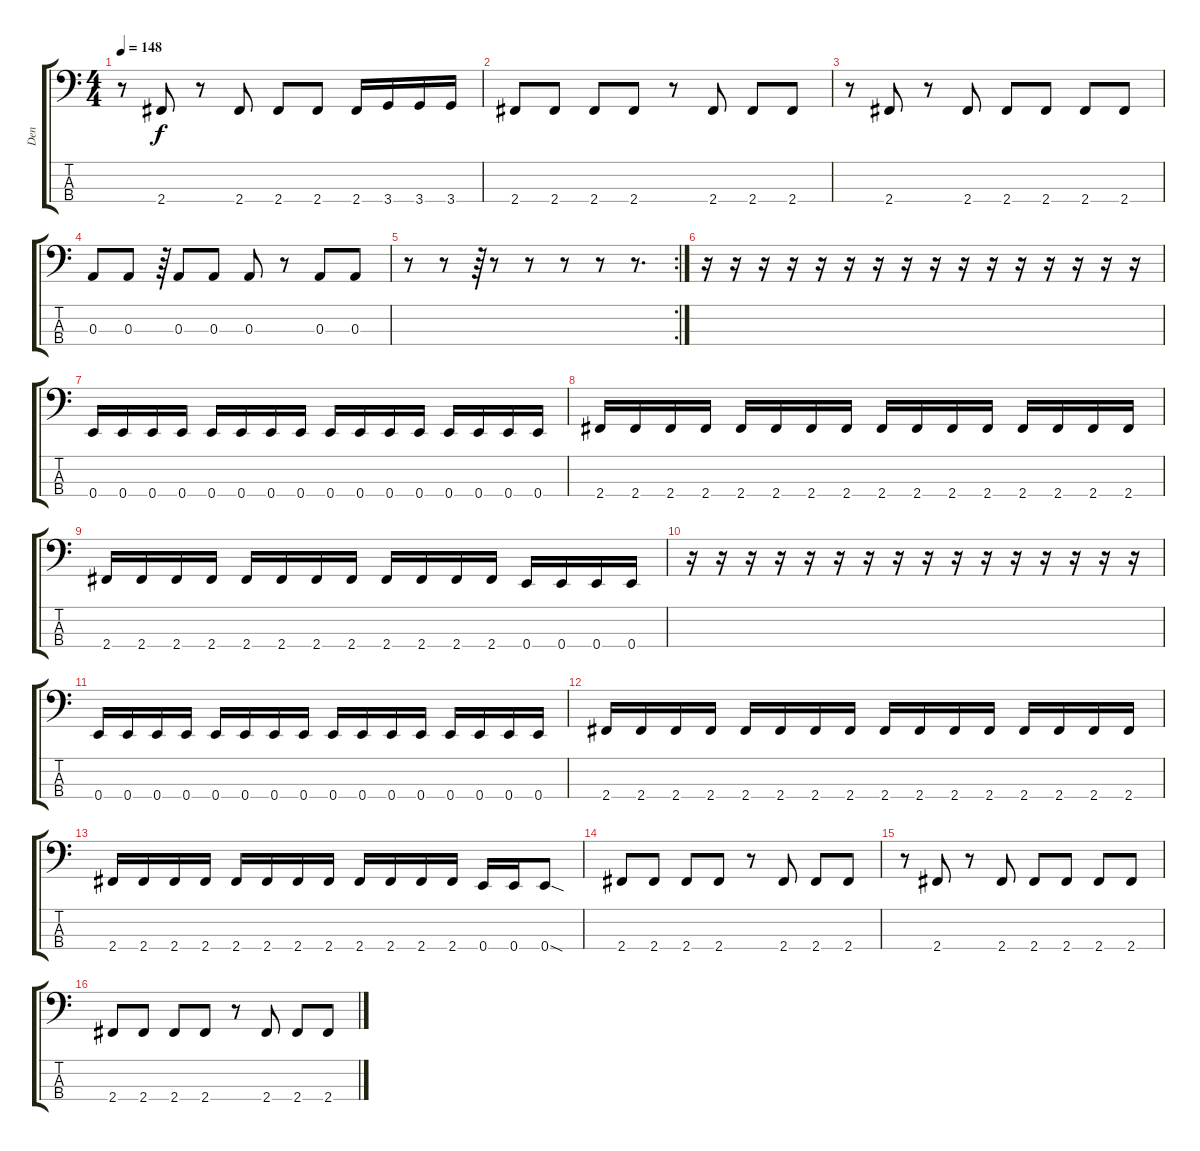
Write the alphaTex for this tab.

\track ("Den" "Den") {instrument electricbasspick}
\staff {score tabs}
\tuning (G2 D2 A1 E1) {hide}
\ts (4 4)
\tempo 148
\clef f4
\ks c
r.8{dy f} 2.4.8 r.8 2.4.8 2.4.8 2.4.8 2.4.16 3.4.16 3.4.16 3.4.16 |
2.4.8 2.4.8 2.4.8 2.4.8 r.8 2.4.8 2.4.8 2.4.8 |
r.8 2.4.8 r.8 2.4.8 2.4.8 2.4.8 2.4.8 2.4.8 |
0.3.8 0.3.8 r.64 0.3.8 0.3.8 0.3.8 r.8 0.3.8 0.3.8 |
\rc 2
r.8 r.8 r.64 r.8 r.8 r.8 r.8 r.8{d} |
r.16 r.16 r.16 r.16 r.16 r.16 r.16 r.16 r.16 r.16 r.16 r.16 r.16 r.16 r.16 r.16 |
0.4.16 0.4.16 0.4.16 0.4.16 0.4.16 0.4.16 0.4.16 0.4.16 0.4.16 0.4.16 0.4.16 0.4.16 0.4.16 0.4.16 0.4.16 0.4.16 |
2.4.16 2.4.16 2.4.16 2.4.16 2.4.16 2.4.16 2.4.16 2.4.16 2.4.16 2.4.16 2.4.16 2.4.16 2.4.16 2.4.16 2.4.16 2.4.16 |
2.4.16 2.4.16 2.4.16 2.4.16 2.4.16 2.4.16 2.4.16 2.4.16 2.4.16 2.4.16 2.4.16 2.4.16 0.4.16 0.4.16 0.4.16 0.4.16 |
r.16 r.16 r.16 r.16 r.16 r.16 r.16 r.16 r.16 r.16 r.16 r.16 r.16 r.16 r.16 r.16 |
0.4.16 0.4.16 0.4.16 0.4.16 0.4.16 0.4.16 0.4.16 0.4.16 0.4.16 0.4.16 0.4.16 0.4.16 0.4.16 0.4.16 0.4.16 0.4.16 |
2.4.16 2.4.16 2.4.16 2.4.16 2.4.16 2.4.16 2.4.16 2.4.16 2.4.16 2.4.16 2.4.16 2.4.16 2.4.16 2.4.16 2.4.16 2.4.16 |
2.4.16 2.4.16 2.4.16 2.4.16 2.4.16 2.4.16 2.4.16 2.4.16 2.4.16 2.4.16 2.4.16 2.4.16 0.4.16 0.4.16 0.4{sod}.8 |
2.4.8 2.4.8 2.4.8 2.4.8 r.8 2.4.8 2.4.8 2.4.8 |
r.8 2.4.8 r.8 2.4.8 2.4.8 2.4.8 2.4.8 2.4.8 |
2.4.8 2.4.8 2.4.8 2.4.8 r.8 2.4.8 2.4.8 2.4.8
